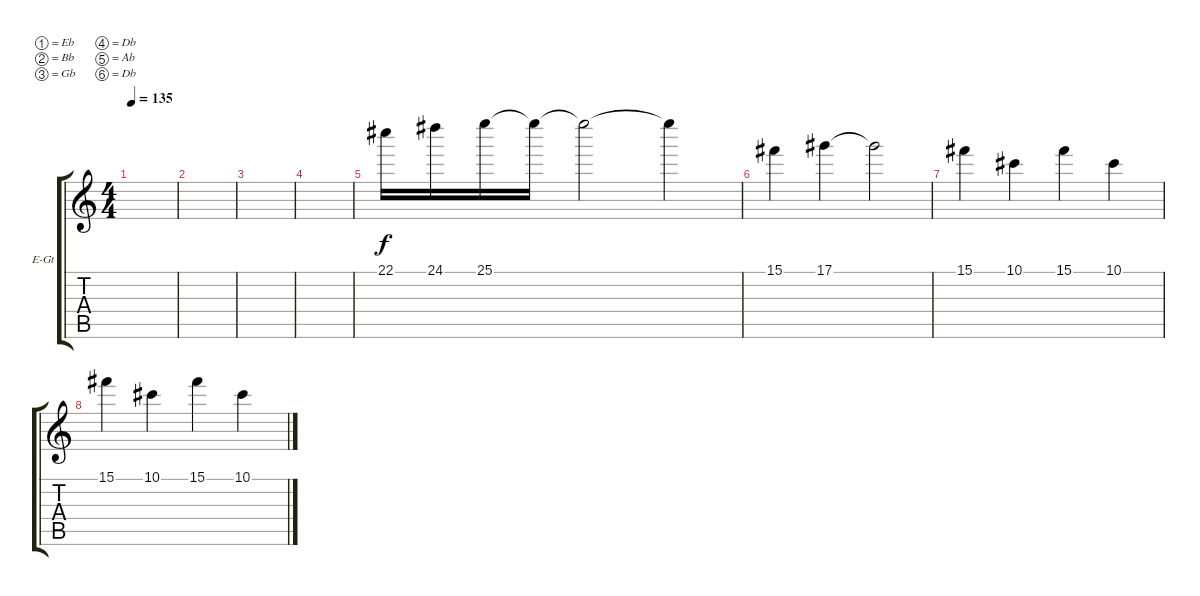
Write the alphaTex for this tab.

\defaultSystemsLayout 4
\bracketExtendMode groupsimilarinstruments
\firstSystemTrackNameOrientation horizontal
\otherSystemsTrackNameOrientation horizontal
\track ("Electric Guitar" "E-Gt") {instrument electricguitarclean}
\staff {score tabs}
\tuning (Eb4 Bb3 Gb3 Db3 Ab2 Db2)
\ts (4 4)
\tempo 135
\clef g2
\ks c
|
|
|
|
22.1.16 24.1.16 25.1.16 25.1{t}.16 25.1{t}.2 25.1{t}.4 |
15.1.4 17.1.4 17.1{t}.2 |
15.1.4 10.1.4 15.1.4 10.1.4 |
15.1.4 10.1.4 15.1.4 10.1.4
